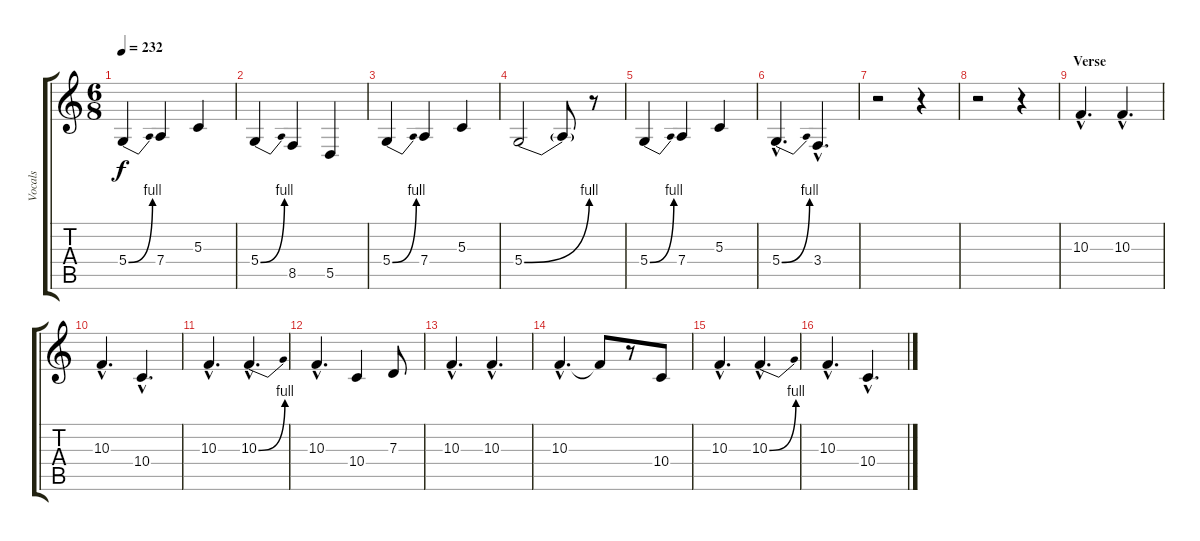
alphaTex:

\track ("Vocals" "Vocals") {instrument oboe}
\staff {score tabs}
\tuning (E4 B3 G3 D3 A2 D2) {hide}
\ts (6 8)
\tempo 232
\clef g2
\ks c
5.4{be (bend 0 0 60 4)}.4{dy f} 7.4.4 5.3.4 |
5.4{be (bend 0 0 60 4)}.4 8.5.4 5.5.4 |
5.4{be (bend 0 0 60 4)}.4 7.4.4 5.3.4 |
5.4{be (bend 0 0 60 4)}.2 5.4{t}.8 r.8 |
5.4{be (bend 0 0 60 4)}.4 7.4.4 5.3.4 |
5.4{be (bend 0 0 60 4) hac}.4{d} 3.4{hac}.4{d} |
r.2 r.4 |
r.2 r.4 |
\section ("" "Verse")
10.3{hac}.4{d} 10.3{hac}.4{d} |
10.3{hac}.4{d} 10.4{hac}.4{d} |
10.3{hac}.4{d} 10.3{be (bend 0 0 60 4) hac}.4{d} |
10.3{hac}.4{d} 10.4.4 7.3.8 |
10.3{hac}.4{d} 10.3{hac}.4{d} |
10.3{hac}.4{d} 10.3{t}.8 r.8 10.4.8 |
10.3{hac}.4{d} 10.3{be (bend 0 0 60 4) hac}.4{d} |
10.3{hac}.4{d} 10.4{hac}.4{d}
